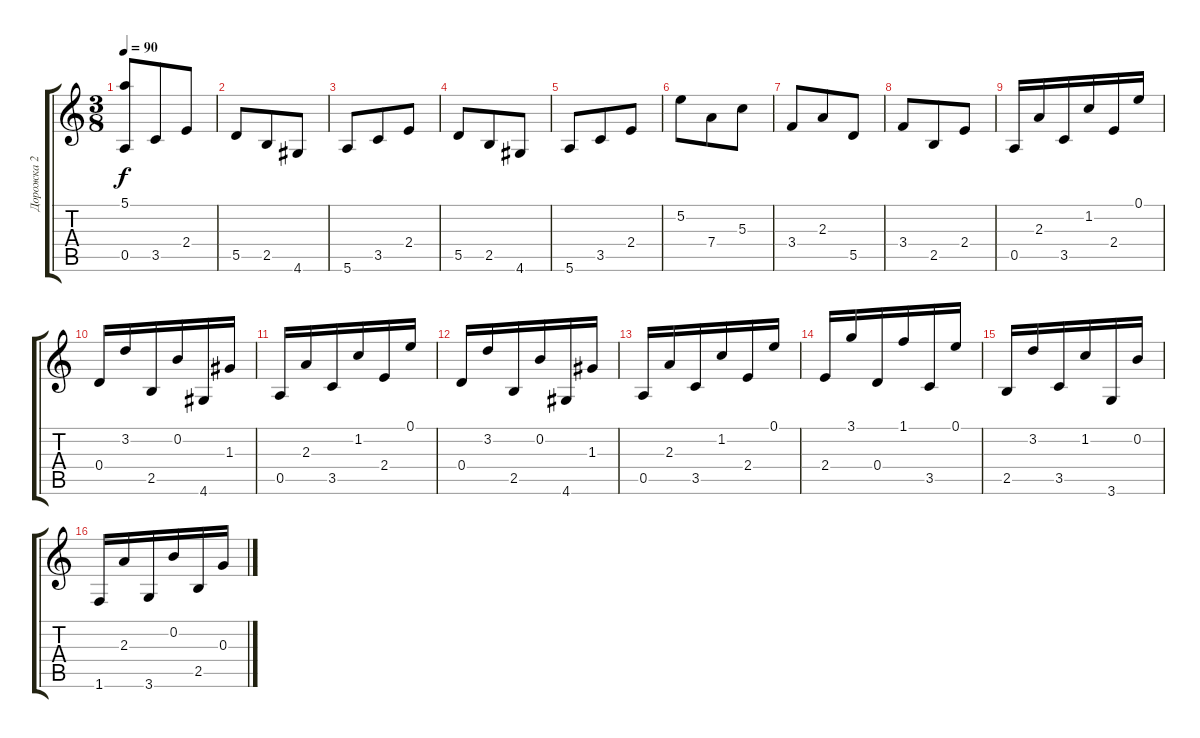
\track ("Дорожка 2" "Дорожка 2") {instrument acousticguitarsteel}
\staff {score tabs}
\tuning (E4 B3 G3 D3 A2 E2) {hide}
\ts (3 8)
\tempo 90
\clef g2
\ks c
(5.1 0.5).8{dy f} 3.5.8 2.4.8 |
5.5.8 2.5.8 4.6.8 |
5.6.8 3.5.8 2.4.8 |
5.5.8 2.5.8 4.6.8 |
5.6.8 3.5.8 2.4.8 |
5.2.8 7.4.8 5.3.8 |
3.4.8 2.3.8 5.5.8 |
3.4.8 2.5.8 2.4.8 |
0.5.16 2.3.16 3.5.16 1.2.16 2.4.16 0.1.16 |
0.4.16 3.2.16 2.5.16 0.2.16 4.6.16 1.3.16 |
0.5.16 2.3.16 3.5.16 1.2.16 2.4.16 0.1.16 |
0.4.16 3.2.16 2.5.16 0.2.16 4.6.16 1.3.16 |
0.5.16 2.3.16 3.5.16 1.2.16 2.4.16 0.1.16 |
2.4.16 3.1.16 0.4.16 1.1.16 3.5.16 0.1.16 |
2.5.16 3.2.16 3.5.16 1.2.16 3.6.16 0.2.16 |
1.6.16 2.3.16 3.6.16 0.2.16 2.5.16 0.3.16
